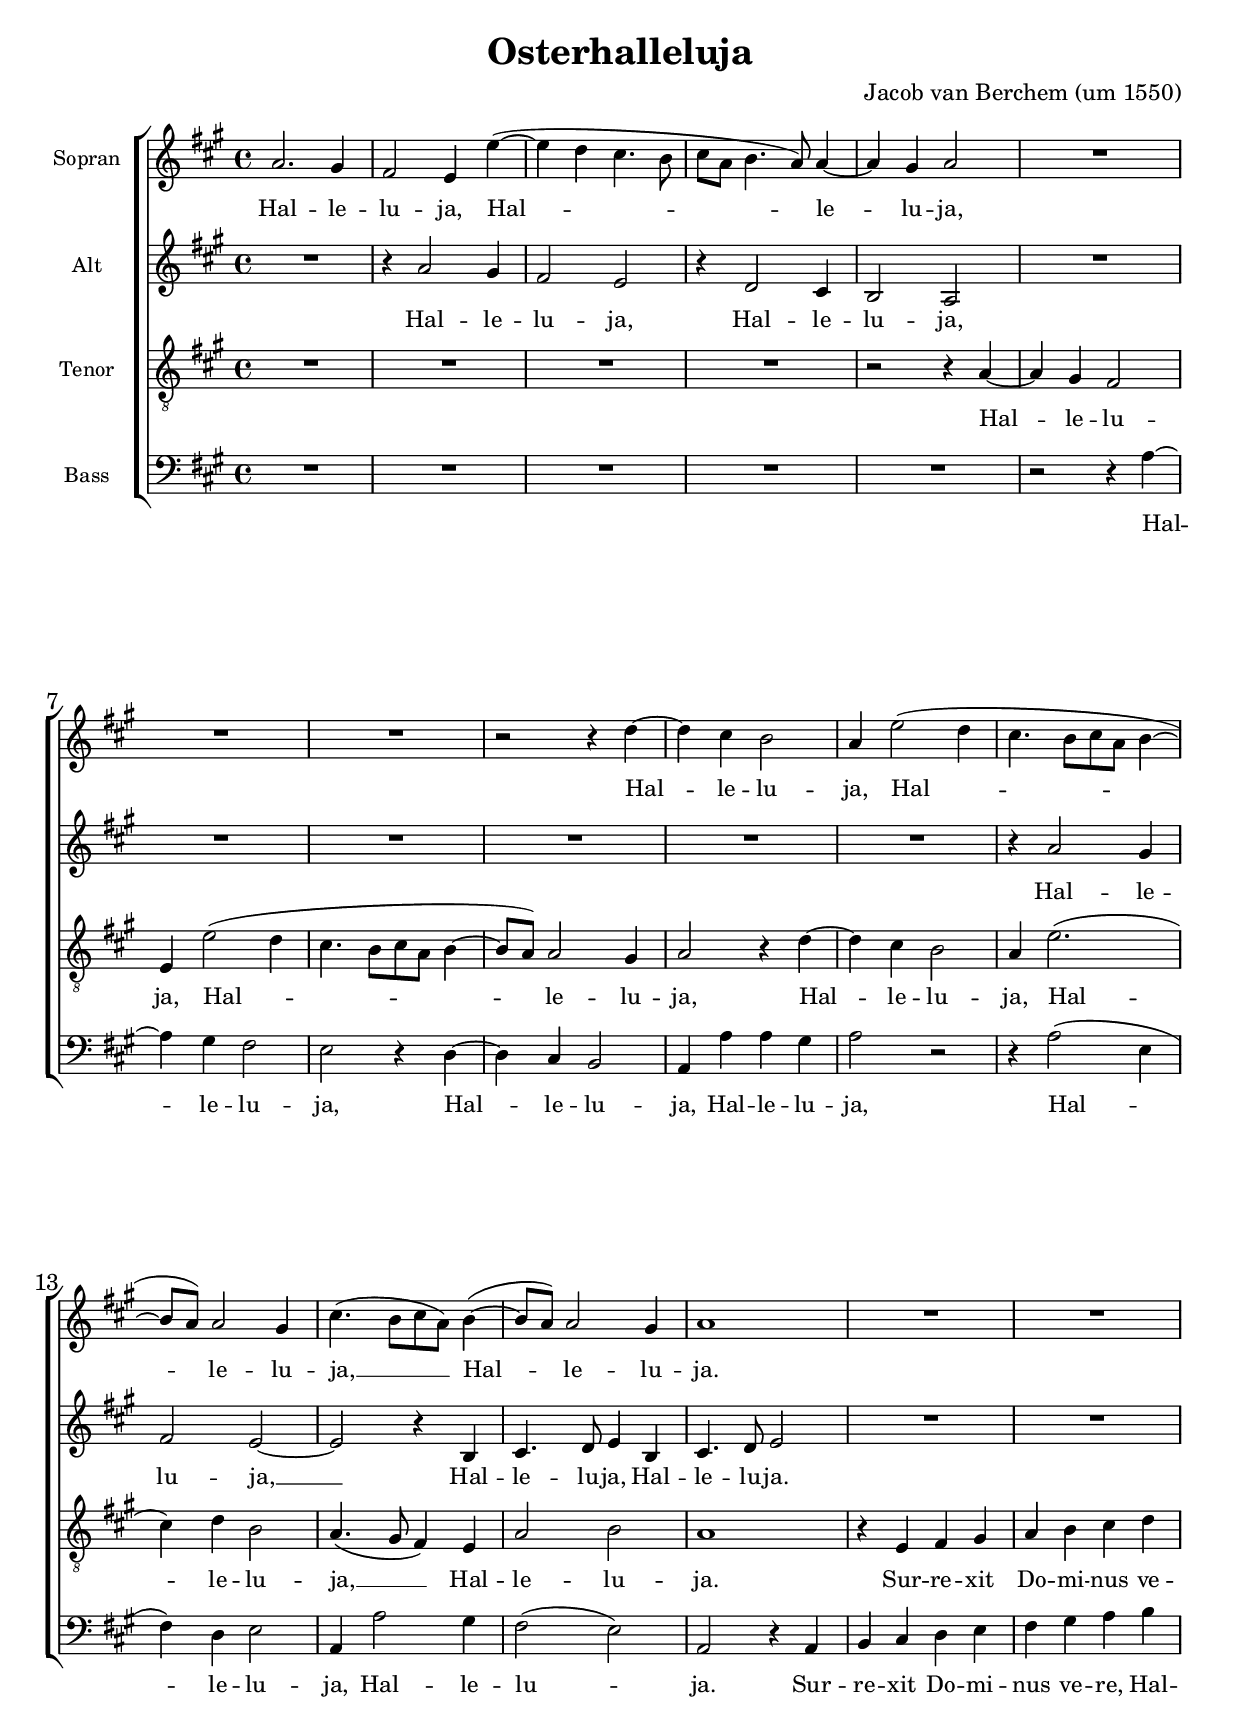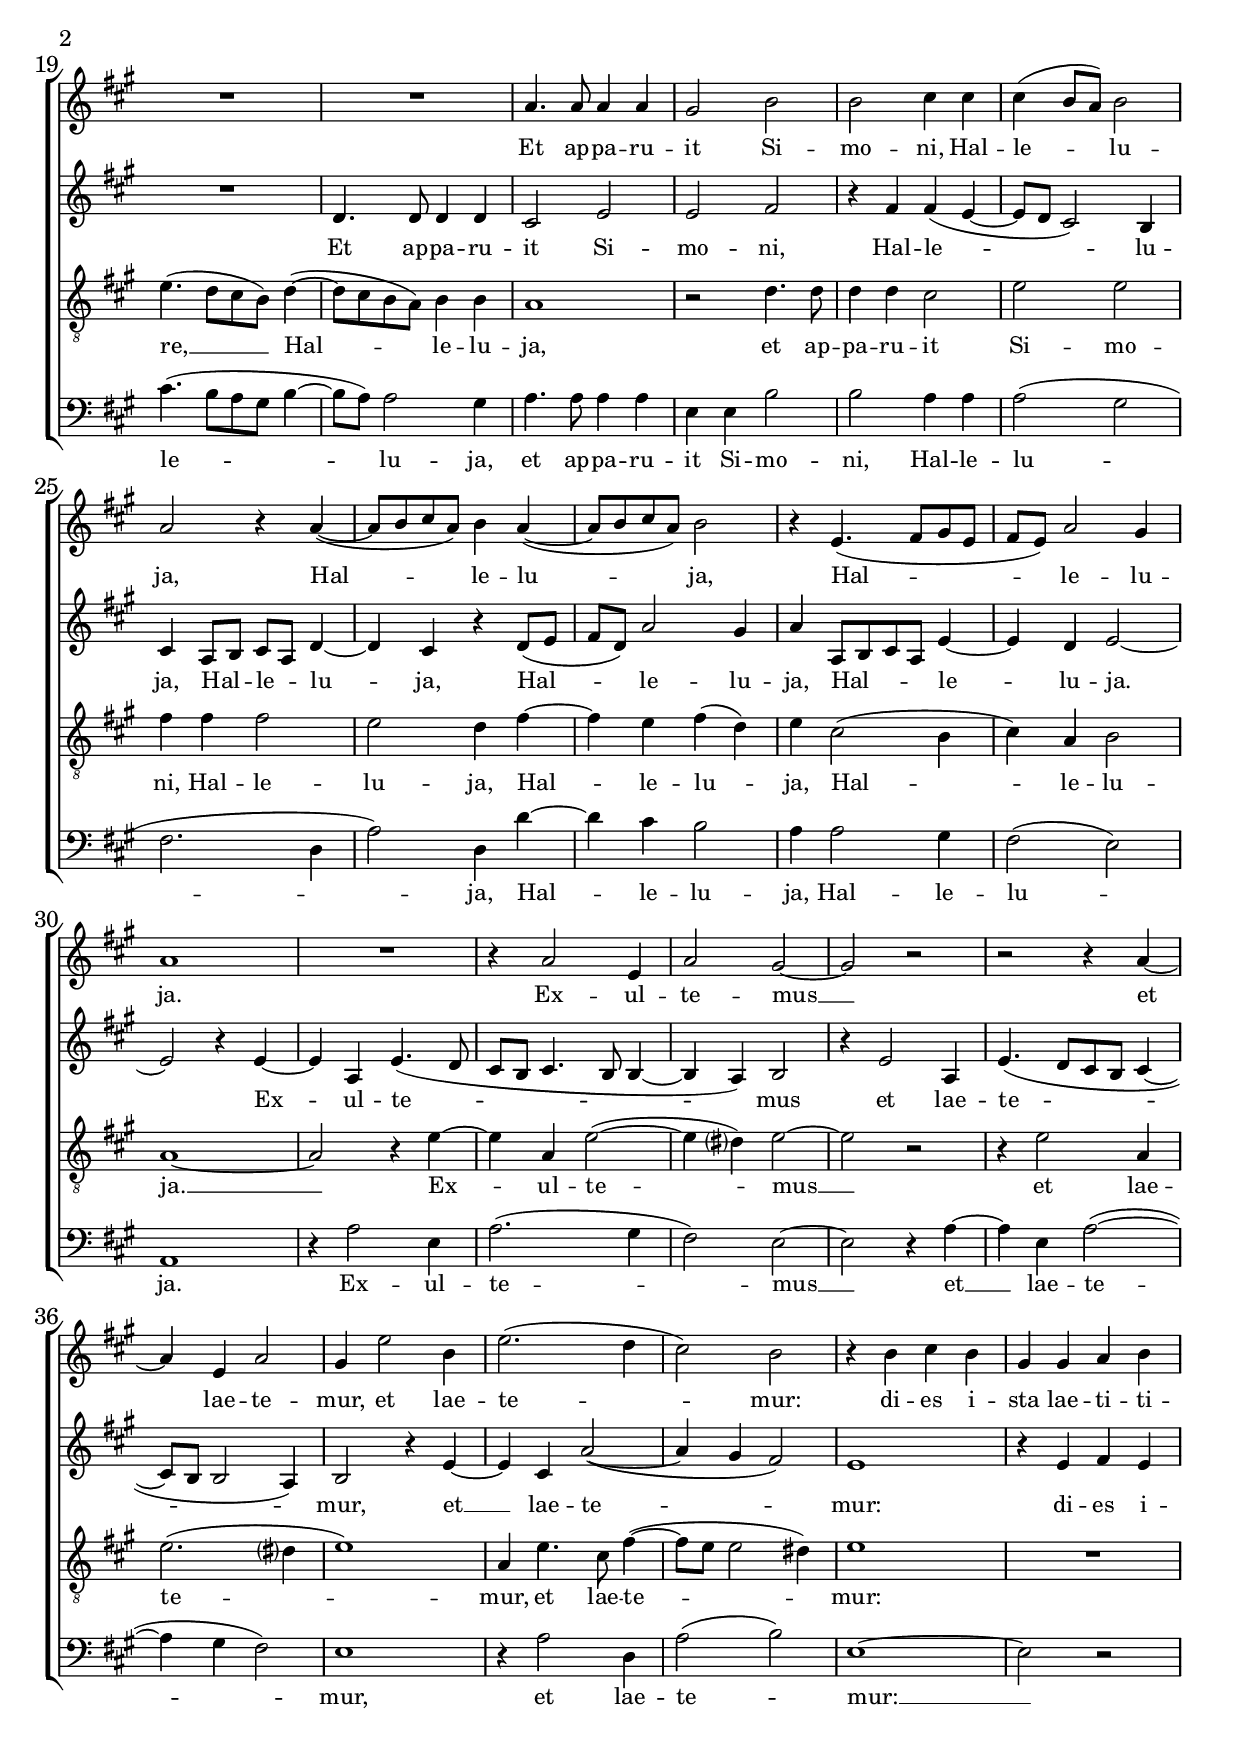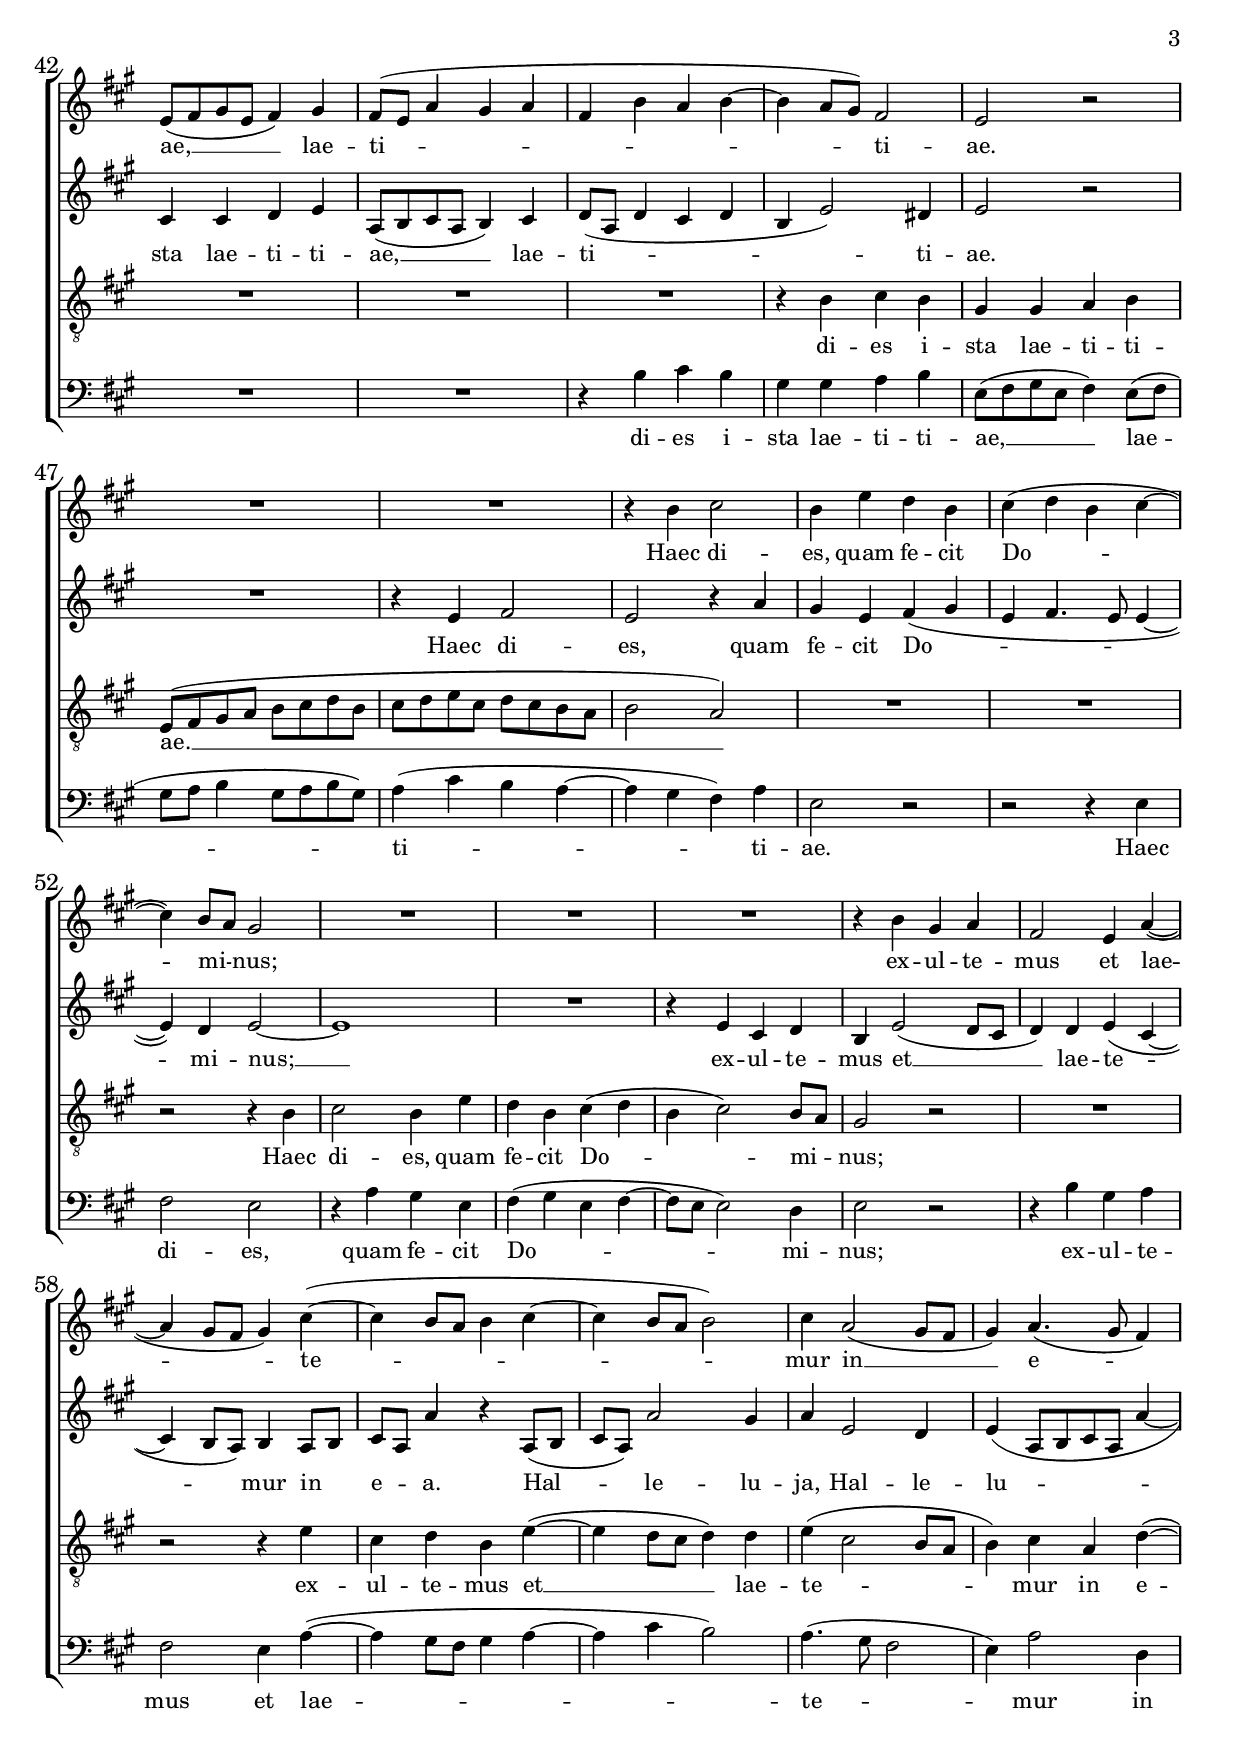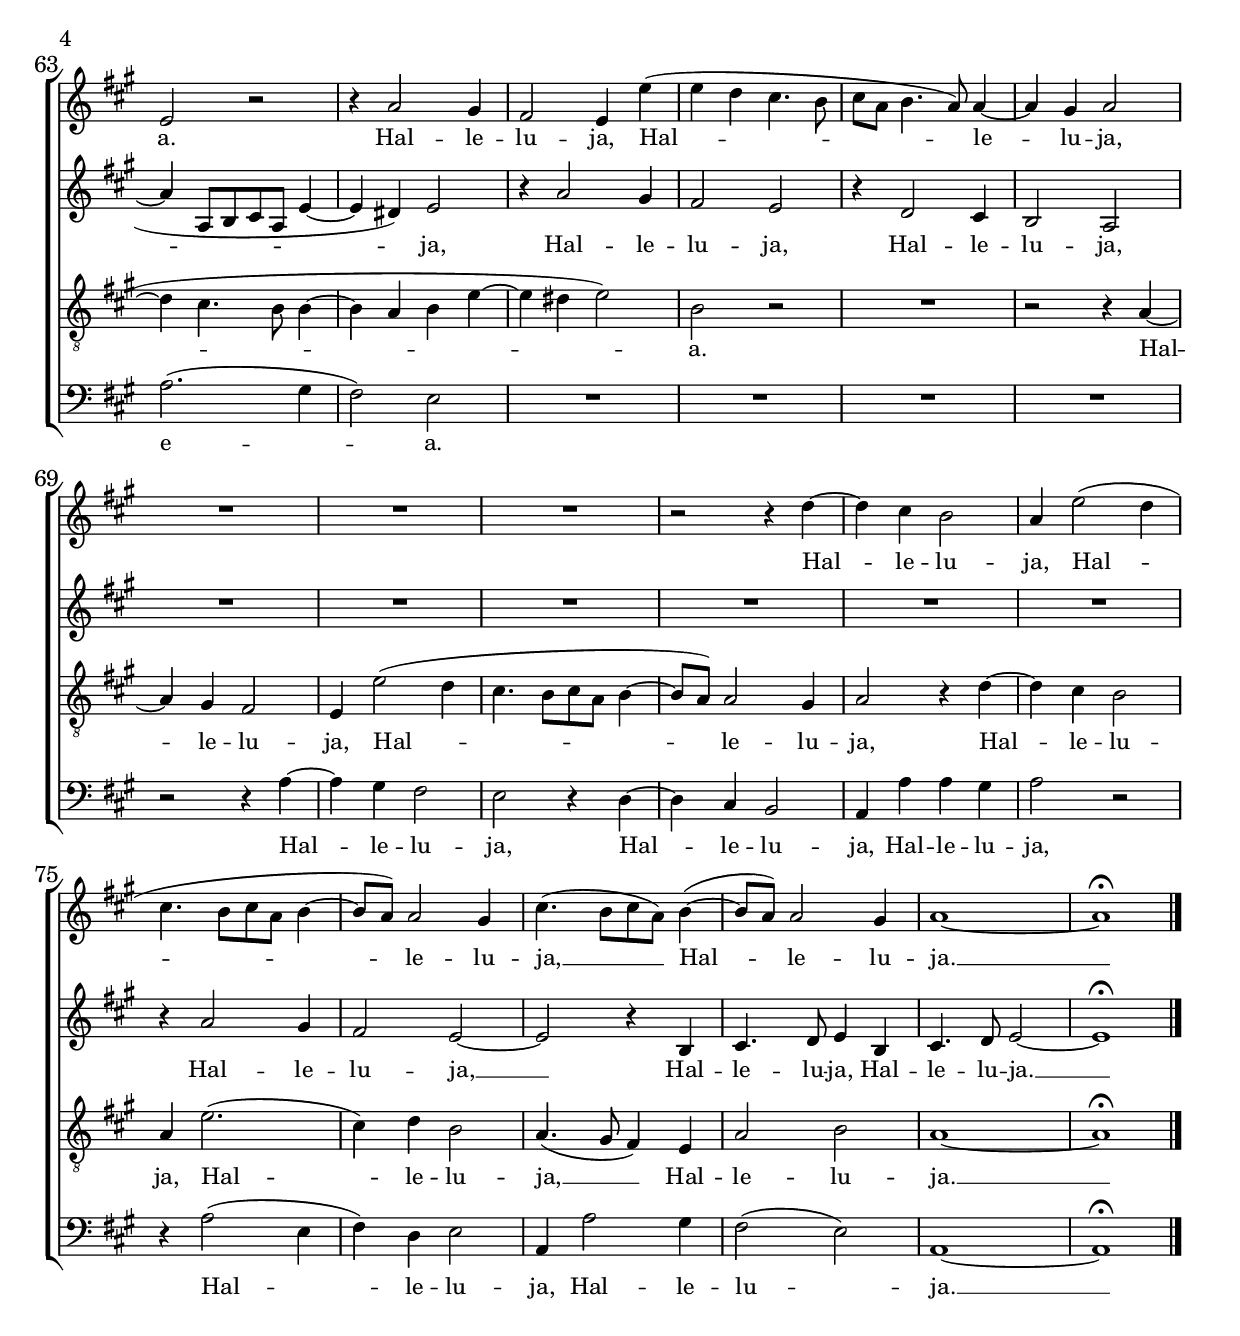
\version "2.22.00"

\header {
  title = "Osterhalleluja"
  composer = "Jacob van Berchem (um 1550)"
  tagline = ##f
}

\paper {
  #(set-paper-size "a4")
}

\layout {
  #(layout-set-staff-size 18)
  \override Score.BarNumber.font-size = #1
}

\version "2.22.00"

global = {
  \key a \major
  \time 4/4
  \dynamicUp
  \autoBeamOff
}

nSopran = \relative c'' {
  \global
  a2. gis4 | fis2 e4 e'~( | e d cis4. b8 | cis[ a] b4. a8) a4~ | a gis a2 | R1 |
  R1*2 | r2 r4 d4~ | d cis b2 | a4 e'2( d4 | 
  
  cis4. b8[ cis a] b4~ | b8[ a]) a2 gis4 | cis4.( b8[ cis a]) b4~( | b8[ a]) a2 gis4 | a1 |
  R1*4 | a4. a8 a4 a |
  gis2 b | b cis4 cis | cis( b8[ a]) b2 | a r4 a~( | a8[ b cis a]) b4 a~( |
  
  a8[ b cis a]) b2 | r4 e,4.( fis8[ gis e] | fis[ e]) a2 gis4 | a1 | R1 | r4 a2 e4 |
  a2 gis~ | gis r | r r4 a4~ | a e a2 | gis4 e'2 b4 |
  e2.( d4 | cis2) b | r4 b cis b | gis gis a b | e,8([ fis gis e] fis4) gis |
  
  fis8([ e] a4 gis a | fis b a b~ | b a8[ gis]) fis2 | e r | R1*2 |
  r4 b'4 cis2 | b4 e d b | cis( d b cis~ | cis) b8[ a] gis2 | R1*2 |
  R1 | r4 b gis a | fis2 e4 a~( | a gis8[ fis] gis4) cis~( | cis b8[ a] b4 cis~ | cis b8[ a] b2) |
  
  cis4 a2( gis8[ fis] | gis4) a4.( gis8 fis4) | e2 r | r4 a2 gis4 | fis2 e4 e'( | e d cis4. b8 |
  cis[ a] b4. a8) a4~ | a gis a2 | R1*3 | r2 r4 d~ | d cis b2 |
  a4 e'2( d4 | cis4. b8[ cis a] b4~ | b8[ a]) a2 gis4 | cis4.( b8[ cis a]) b4~( | b8[ a]) a2 gis4 | a1~ | a\fermata \bar "|."
}


nAlt = \relative c'' {
  \global
  R1 | r4 a2 gis4 | fis2 e | r4 d2 cis4 | b2 a | R1 |
  R1*5 |
  
  r4 a'2 gis4 | fis2 e~ | e r4 b | cis4. d8 e4 b | cis4. d8 e2 |
  R1*3 | d4. d8 d4 d | cis2 e |
  e fis | r4 fis fis( e~ | e8[ d] cis2) b4 | cis a8[ b] cis[ a] d4~ | d cis r d8([ e] |
  
  fis[ d]) a'2 gis4 | a a,8[ b cis a] e'4~ | e d e2~ | e r4 e~ | e a, e'4.( d8 | cis[ b] cis4. b8 b4~ |
  b a) b2 | r4 e2 a,4 | e'4.( d8[ cis b] cis4~ | cis8[ b] b2 a4) | b2 r4 e4~ |
  e cis a'2~( | a4 gis fis2) | e1 | r4 e fis e | cis cis d e |
  
  a,8([ b cis a] b4) cis | d8([ a] d4 cis d | b e2) dis4 | e2 r | R1 | r4 e fis2 |
  e r4 a | gis e fis( gis | e fis4. e8 e4~ | e) d e2~ | e1 | R1 |
  r4 e cis d | b e2( d8[ cis] | d4) d e( cis~ | cis b8[ a]) b4 a8[ b] | cis[ a] a'4 r a,8([ b] | cis[ a]) a'2 gis4 |
  
  a4 e2 d4 | e4( a,8[ b cis a] a'4~ | a a,8[ b cis a] e'4~ | e dis) e2 | r4 a2 gis4 | fis2 e |
  r4 d2 cis4 | b2 a | R1*5 |
  R1 | r4 a'2 gis4 | fis2 e~ | e r4 b | cis4. d8 e4 b | cis4. d8 e2~ | e1\fermata \bar "|."
}

nTenor = \relative c' {
  \global
  R1*4 | r2 r4 a4~ | a gis fis2 |
  e4 e'2( d4 | cis4. b8[ cis a] b4~ | b8[ a]) a2 gis4 | a2 r4 d~ | d cis b2 |
  
  a4 e'2.( | cis4) d b2 | a4.( gis8 fis4) e | a2 b | a1 |
  r4 e fis gis | a b cis d | e4.( d8[ cis b]) d4~( | d8[ cis b a]) b4 b | a1 |
  r2 d4. d8 | d4 d cis2 | e e | fis4 fis fis2 | e d4 fis4~ |
  
  fis e fis( d) | e cis2( b4 | cis) a b2 | a1~ | a2 r4 e'4~ | e a, e'2~( |
  e4 dis?) e2~ | e r | r4 e2 a,4 | e'2.( dis?4 | e1) |
  a,4 e'4. cis8 fis4~( | fis8[ e] e2 dis4) | e1 | R1*2 |
  
  R1*2 | r4 b cis b | gis gis a b | e,8([ fis gis a] b[ cis d b] | cis[ d e cis] d[ cis b a] |
  b2 a) | R1*2 | r2 r4 b | cis2 b4 e | d b cis( d |
  b cis2) b8[ a] | gis2 r | R1 | r2 r4 e' | cis d b e~( | e d8[ cis] d4) d |
  
  e4( cis2 b8[ a] | b4) cis a d~( | d cis4. b8 b4~ | b a b e~ | e dis e2) | b r |
  R1 | r2 r4 a~ | a gis fis2 | e4 e'2( d4 | cis4. b8[ cis a] b4~ | b8[ a]) a2 gis4 | a2 r4 d~ |
  d cis b2 | a4 e'2.( | cis4) d b2 | a4.( gis8 fis4) e | a2 b | a1~ | a\fermata \bar "|."
}

nBass = \relative c' {
  \global
  R1*5 | r2 r4 a4~ | 
  a gis fis2 | e r4 d~ | d cis b2 | a4 a' a gis | a2 r |
  
  r4 a2( e4 | fis) d e2 | a,4 a'2 gis4 | fis2( e) | a, r4 a |
  b cis d e | fis gis a b | cis4.( b8[ a gis] b4~ | b8[ a]) a2 gis4 | a4. a8 a4 a |
  e e b'2 | b a4 a | a2( gis | fis2. d4 | a'2) d,4 d'~ |
  
  d cis b2 | a4 a2 gis4 | fis2( e) | a,1 | r4 a'2 e4 | a2.( gis4 |
  fis2) e~ | e r4 a~ | a e a2~( | a4 gis fis2) | e1 |
  r4 a2 d,4 | a'2( b) | e,1~ | e2 r | R1 |
  
  R1 | r4 b' cis b | gis gis a b | e,8([ fis gis e] fis4) e8([ fis] | gis[ a] b4 gis8[ a b gis]) | a4( cis b a~ |
  a gis fis) a | e2 r | r r4 e | fis2 e | r4 a gis e | fis( gis e fis~ | 
  fis8[ e] e2) d4 | e2 r | r4 b' gis a | fis2 e4 a~( | a gis8[ fis] gis4 a~ | a cis b2) |
  
  a4.( gis8 fis2 | e4) a2 d,4 | a'2.( gis4 | fis2) e | R1*2 |
  R1*2 | r2 r4 a~ | a gis fis2 | e r4 d~ | d cis b2 | a4 a' a gis |
  a2 r | r4 a2( e4 | fis) d e2 | a,4 a'2 gis4 | fis2( e) | a,1~ | a\fermata \bar "|."
}

\version "2.22.00"

H = \lyricmode { Hal -- le -- lu -- ja, }

HH = \lyricmode { Hal -- le -- lu -- ja, __ }

h = \lyricmode { Hal -- le -- lu -- ja. }

hh = \lyricmode { Hal -- le -- lu -- ja. __ }

tSopran = \lyricmode {
  \H \H
  \H \HH
  
  \h
  Et ap -- pa -- ru -- 
  it Si -- mo -- ni, \H \H
  
  \h Ex -- ul --
  te -- mus __ et lae -- te -- mur, et lae --
  te -- mur: di -- es i -- sta lae -- ti -- ti -- ae, __ lae --
  
  ti -- ti -- ae.
  Haec di -- es, quam fe -- cit Do -- mi -- nus;
  ex -- ul -- te -- mus et lae -- te --
  
  mur in __ e -- a. \H \H
  \H
  \HH \hh 
}

tAlt = \lyricmode {
  \H \H
  %
  
  \HH \H \h
  Et ap -- pa -- ru -- it Si --
  mo -- ni, \H \H \H
  
  \h Ex -- ul -- te --
  mus et lae -- te -- mur, et __
  lae -- te -- mur: di -- es i -- sta lae -- ti -- ti --
  
  ae, __ lae -- ti -- ti -- ae. Haec di --
  es, quam fe -- cit Do -- mi -- nus; __
  ex -- ul -- te -- mus et __ lae -- te -- mur in e -- a. \H
  
  \H \H
  \H
  \HH \H \hh 
}

tTenor = \lyricmode {
  \H 
  \H \H
  
  \HH \h
  Sur -- re -- xit Do -- mi -- nus ve -- re, __ \H
  et ap -- pa -- ru -- it Si -- mo -- ni, \H \H
  
  \hh Ex -- ul -- te --
  mus __ et lae -- te --
  mur, et lae -- te -- mur: 
  
  di -- es i -- sta lae -- ti -- ti -- ae. __
  Haec di -- es, quam fe -- cit Do --
  mi -- nus; ex -- ul -- te -- mus et __ lae --
  
  te -- mur in e -- a.
  \H \H \H
  \HH \hh 
}


tBass = \lyricmode {
  \H
  \H \H
  
  \H \h Sur --
  re -- xit Do -- mi -- nus ve -- re, \H et ap -- pa -- ru --
  it Si -- mo -- ni, \H \H
  
  \h Ex -- ul -- te -- 
  mus __ et __ lae -- te -- mur,
  et lae -- te -- mur: __
  
  di -- es i -- sta lae -- ti -- ti -- ae, __ lae -- ti --
  ti -- ae. Haec di -- es, quam fe -- cit Do --
  mi -- nus; ex -- ul -- te -- mus et lae --
  
  te -- mur in e -- a.
  \H \H \H
  \H \hh 
}


chormidi = \with {midiInstrument = "choir aahs"}

sSopran = 
  \new Staff  = "zSopran"
    \with {
      instrumentName = "Sopran"
      \chormidi
      \consists "Merge_rests_engraver"
    } 
    <<
      { 
        \new Voice = "vSopran" {\nSopran}
      }
      \new Lyrics \lyricsto "vSopran" {\tSopran}
    >>

sAlt = 
  \new Staff  = "zAlt"
    \with {
      instrumentName = "Alt"
      \chormidi
      \consists "Merge_rests_engraver"
    } 
    <<
      { 
        \new Voice = "vAlt" {\nAlt}
      }
      \new Lyrics \lyricsto "vAlt" {\tAlt}
    >>

sTenor = 
  \new Staff  = "zTenor"
    \with {
      instrumentName = "Tenor"
      \chormidi
      \consists "Merge_rests_engraver"
    } 
    <<
      { 
        \new Voice = "vTenor" {\clef "violin_8" \nTenor}
      }
      \new Lyrics \lyricsto "vTenor" {\tTenor}
    >>

sBass = 
  \new Staff  = "zBass"
    \with {
      instrumentName = "Bass"
      \chormidi
      \consists "Merge_rests_engraver"
    } 
    <<
      { 
        \new Voice = "vBass" {\clef bass \nBass}
      }
      \new Lyrics \lyricsto "vBass" {\tBass}
    >>
    

\score {
  \new ChoirStaff <<
    \accidentalStyle Score.modern % damit Erinnerungsvorzeichen nächster Takt
    \sSopran
    \sAlt
    \sTenor
    \sBass
  >>
  \layout { }
  \midi {
    \tempo 4=144
  }
}
